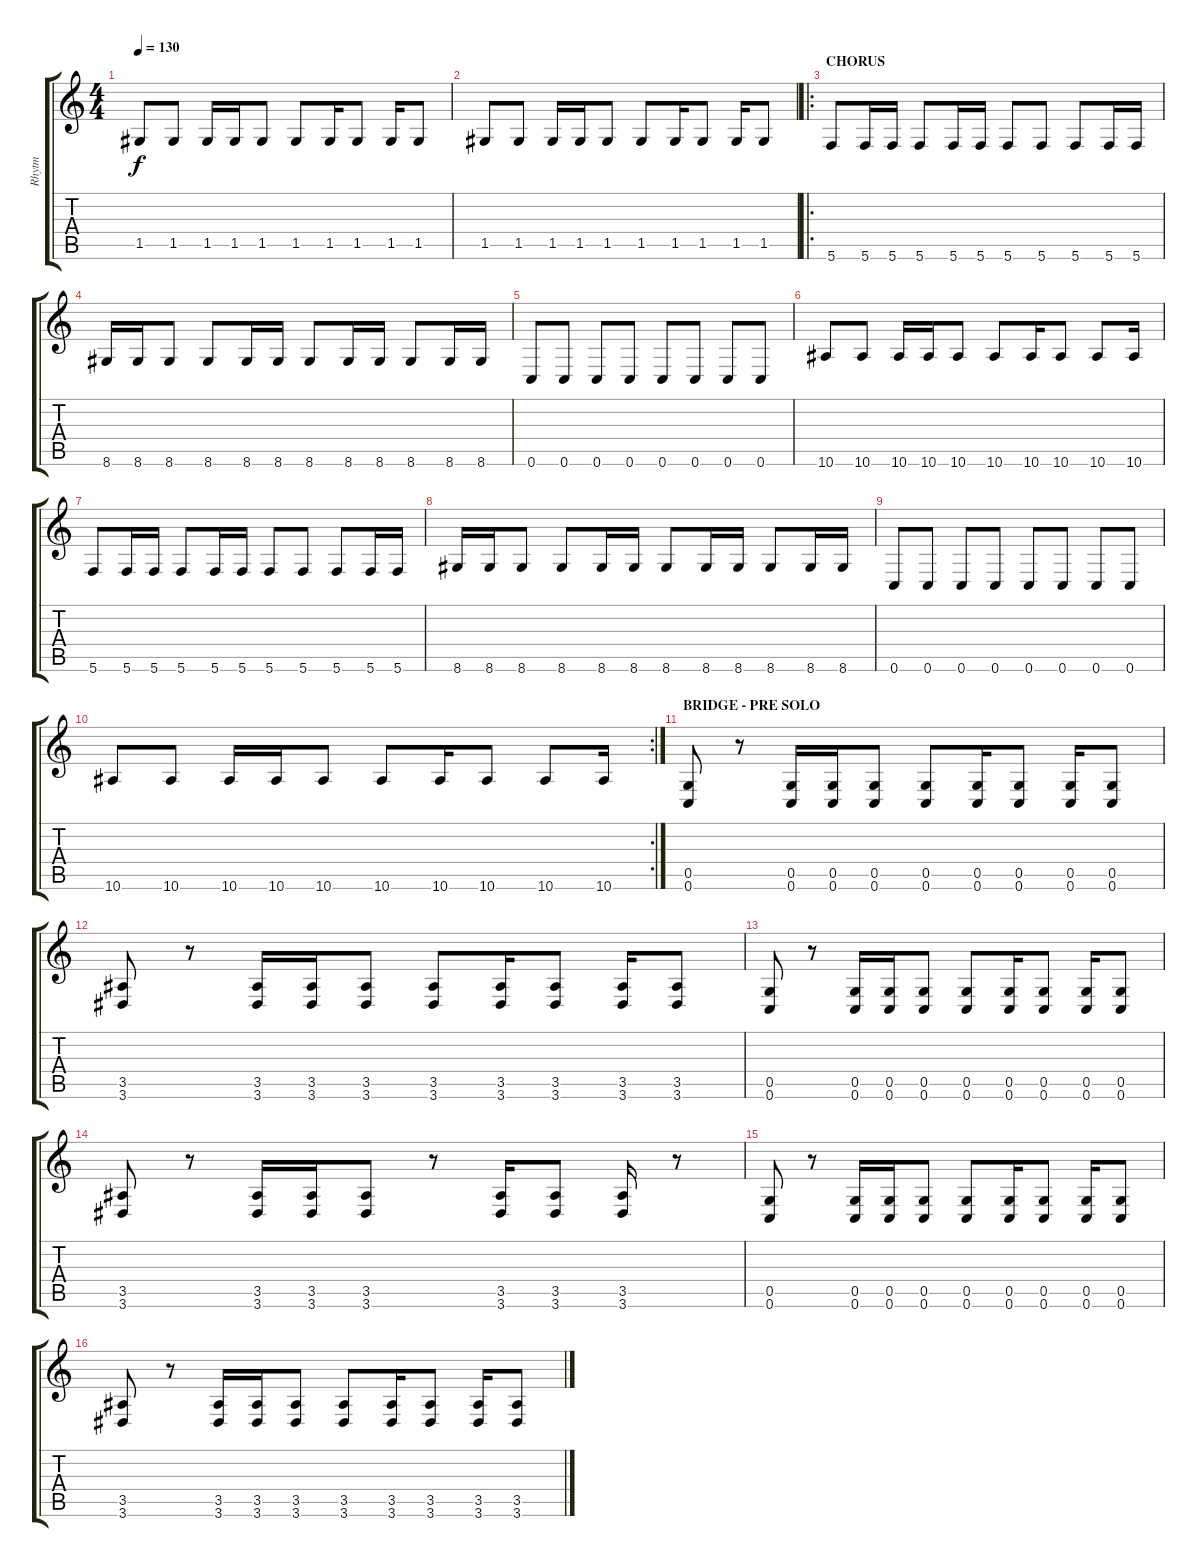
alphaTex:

\track ("Rhytm" "Rhytm") {instrument distortionguitar}
\staff {score tabs}
\tuning (D4 A3 F3 C3 G2 C2) {hide}
\ts (4 4)
\tempo 130
\clef g2
\ks c
1.5.8{dy f} 1.5.8 1.5.16 1.5.16 1.5.8 1.5.8 1.5.16 1.5.8 1.5.16 1.5.8 |
1.5.8 1.5.8 1.5.16 1.5.16 1.5.8 1.5.8 1.5.16 1.5.8 1.5.16 1.5.8 |
\ro
\section ("" "CHORUS")
5.6.8 5.6.16 5.6.16 5.6.8 5.6.16 5.6.16 5.6.8 5.6.8 5.6.8 5.6.16 5.6.16 |
8.6.16 8.6.16 8.6.8 8.6.8 8.6.16 8.6.16 8.6.8 8.6.16 8.6.16 8.6.8 8.6.16 8.6.16 |
0.6.8 0.6.8 0.6.8 0.6.8 0.6.8 0.6.8 0.6.8 0.6.8 |
10.6.8 10.6.8 10.6.16 10.6.16 10.6.8 10.6.8 10.6.16 10.6.8 10.6.8 10.6.16 |
5.6.8 5.6.16 5.6.16 5.6.8 5.6.16 5.6.16 5.6.8 5.6.8 5.6.8 5.6.16 5.6.16 |
8.6.16 8.6.16 8.6.8 8.6.8 8.6.16 8.6.16 8.6.8 8.6.16 8.6.16 8.6.8 8.6.16 8.6.16 |
0.6.8 0.6.8 0.6.8 0.6.8 0.6.8 0.6.8 0.6.8 0.6.8 |
\rc 2
10.6.8 10.6.8 10.6.16 10.6.16 10.6.8 10.6.8 10.6.16 10.6.8 10.6.8 10.6.16 |
\section ("" "BRIDGE - PRE SOLO")
(0.5 0.6).8 r.8 (0.5 0.6).16 (0.5 0.6).16 (0.5 0.6).8 (0.5 0.6).8 (0.5 0.6).16 (0.5 0.6).8 (0.5 0.6).16 (0.5 0.6).8 |
(3.5 3.6).8 r.8 (3.5 3.6).16 (3.5 3.6).16 (3.5 3.6).8 (3.5 3.6).8 (3.5 3.6).16 (3.5 3.6).8 (3.5 3.6).16 (3.5 3.6).8 |
(0.5 0.6).8 r.8 (0.5 0.6).16 (0.5 0.6).16 (0.5 0.6).8 (0.5 0.6).8 (0.5 0.6).16 (0.5 0.6).8 (0.5 0.6).16 (0.5 0.6).8 |
(3.5 3.6).8 r.8 (3.5 3.6).16 (3.5 3.6).16 (3.5 3.6).8 r.8 (3.5 3.6).16 (3.5 3.6).8 (3.5 3.6).16 r.8 |
(0.5 0.6).8 r.8 (0.5 0.6).16 (0.5 0.6).16 (0.5 0.6).8 (0.5 0.6).8 (0.5 0.6).16 (0.5 0.6).8 (0.5 0.6).16 (0.5 0.6).8 |
(3.5 3.6).8 r.8 (3.5 3.6).16 (3.5 3.6).16 (3.5 3.6).8 (3.5 3.6).8 (3.5 3.6).16 (3.5 3.6).8 (3.5 3.6).16 (3.5 3.6).8
